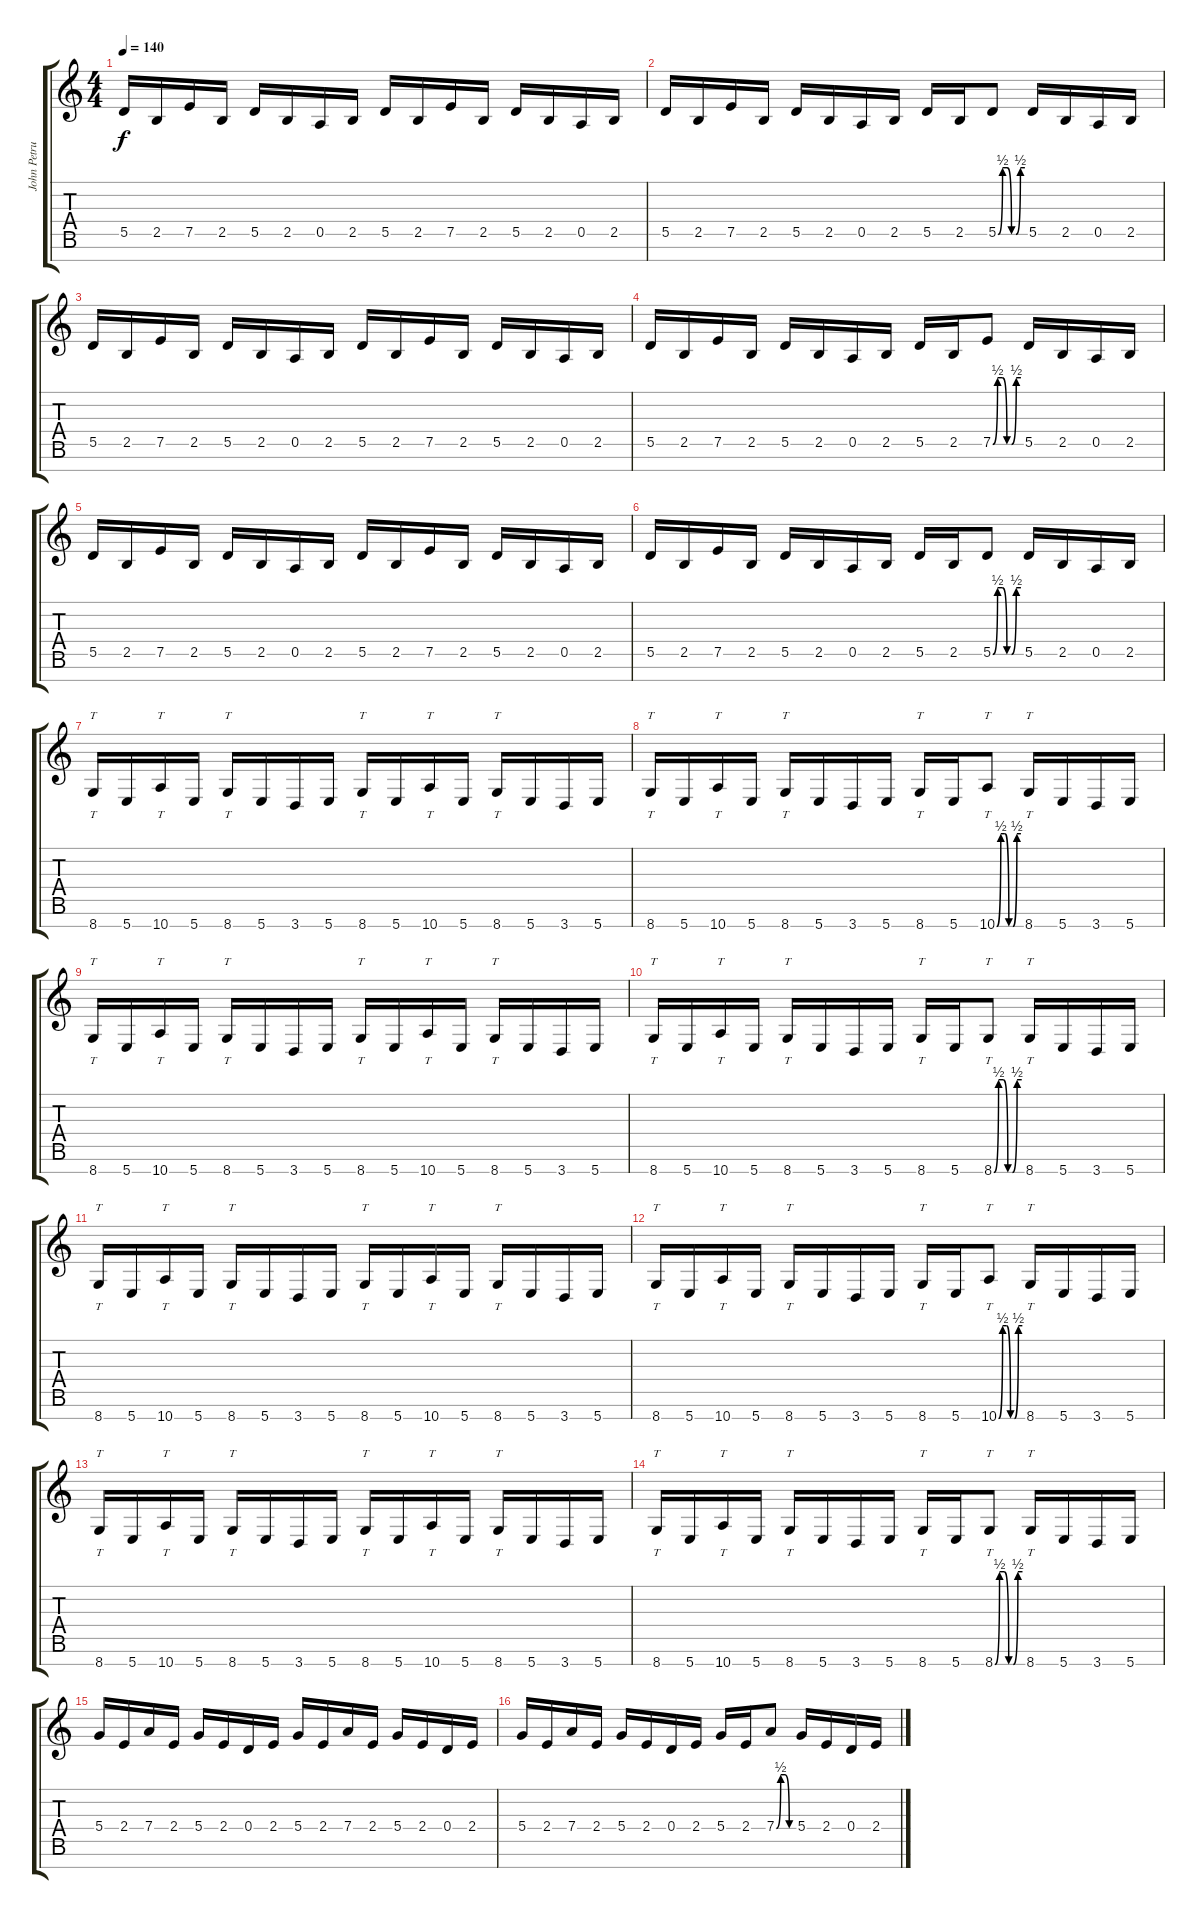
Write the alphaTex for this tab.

\track ("John Petrucci Rhythm" "John Petru") {instrument distortionguitar}
\staff {score tabs}
\tuning (E4 B3 G3 D3 A2 E2 B1) {hide}
\ts (4 4)
\tempo 140
\clef g2
\ks c
5.5.16{dy f} 2.5.16 7.5.16 2.5.16 5.5.16 2.5.16 0.5.16 2.5.16 5.5.16 2.5.16 7.5.16 2.5.16 5.5.16 2.5.16 0.5.16 2.5.16 |
5.5.16 2.5.16 7.5.16 2.5.16 5.5.16 2.5.16 0.5.16 2.5.16 5.5.16 2.5.16 5.5{be (custom 0 0 10 2 20 2 30 0 40 0 50 2 60 2)}.8 5.5.16 2.5.16 0.5.16 2.5.16 |
5.5.16 2.5.16 7.5.16 2.5.16 5.5.16 2.5.16 0.5.16 2.5.16 5.5.16 2.5.16 7.5.16 2.5.16 5.5.16 2.5.16 0.5.16 2.5.16 |
5.5.16 2.5.16 7.5.16 2.5.16 5.5.16 2.5.16 0.5.16 2.5.16 5.5.16 2.5.16 7.5{be (custom 0 0 10 2 20 2 30 0 40 0 50 2 60 2)}.8 5.5.16 2.5.16 0.5.16 2.5.16 |
5.5.16 2.5.16 7.5.16 2.5.16 5.5.16 2.5.16 0.5.16 2.5.16 5.5.16 2.5.16 7.5.16 2.5.16 5.5.16 2.5.16 0.5.16 2.5.16 |
5.5.16 2.5.16 7.5.16 2.5.16 5.5.16 2.5.16 0.5.16 2.5.16 5.5.16 2.5.16 5.5{be (custom 0 0 10 2 20 2 30 0 40 0 50 2 60 2)}.8 5.5.16 2.5.16 0.5.16 2.5.16 |
8.7.16{tt} 5.7.16 10.7.16{tt} 5.7.16 8.7.16{tt} 5.7.16 3.7.16 5.7.16 8.7.16{tt} 5.7.16 10.7.16{tt} 5.7.16 8.7.16{tt} 5.7.16 3.7.16 5.7.16 |
8.7.16{tt} 5.7.16 10.7.16{tt} 5.7.16 8.7.16{tt} 5.7.16 3.7.16 5.7.16 8.7.16{tt} 5.7.16 10.7{be (custom 0 0 10 2 20 2 30 0 40 0 50 2 60 2)}.8{tt} 8.7.16{tt} 5.7.16 3.7.16 5.7.16 |
8.7.16{tt} 5.7.16 10.7.16{tt} 5.7.16 8.7.16{tt} 5.7.16 3.7.16 5.7.16 8.7.16{tt} 5.7.16 10.7.16{tt} 5.7.16 8.7.16{tt} 5.7.16 3.7.16 5.7.16 |
8.7.16{tt} 5.7.16 10.7.16{tt} 5.7.16 8.7.16{tt} 5.7.16 3.7.16 5.7.16 8.7.16{tt} 5.7.16 8.7{be (custom 0 0 10 2 20 2 30 0 40 0 50 2 60 2)}.8{tt} 8.7.16{tt} 5.7.16 3.7.16 5.7.16 |
8.7.16{tt} 5.7.16 10.7.16{tt} 5.7.16 8.7.16{tt} 5.7.16 3.7.16 5.7.16 8.7.16{tt} 5.7.16 10.7.16{tt} 5.7.16 8.7.16{tt} 5.7.16 3.7.16 5.7.16 |
8.7.16{tt} 5.7.16 10.7.16{tt} 5.7.16 8.7.16{tt} 5.7.16 3.7.16 5.7.16 8.7.16{tt} 5.7.16 10.7{be (custom 0 0 10 2 20 2 30 0 40 0 50 2 60 2)}.8{tt} 8.7.16{tt} 5.7.16 3.7.16 5.7.16 |
8.7.16{tt} 5.7.16 10.7.16{tt} 5.7.16 8.7.16{tt} 5.7.16 3.7.16 5.7.16 8.7.16{tt} 5.7.16 10.7.16{tt} 5.7.16 8.7.16{tt} 5.7.16 3.7.16 5.7.16 |
8.7.16{tt} 5.7.16 10.7.16{tt} 5.7.16 8.7.16{tt} 5.7.16 3.7.16 5.7.16 8.7.16{tt} 5.7.16 8.7{be (custom 0 0 10 2 20 2 30 0 40 0 50 2 60 2)}.8{tt} 8.7.16{tt} 5.7.16 3.7.16 5.7.16 |
5.4.16 2.4.16 7.4.16 2.4.16 5.4.16 2.4.16 0.4.16 2.4.16 5.4.16 2.4.16 7.4.16 2.4.16 5.4.16 2.4.16 0.4.16 2.4.16 |
5.4.16 2.4.16 7.4.16 2.4.16 5.4.16 2.4.16 0.4.16 2.4.16 5.4.16 2.4.16 7.4{be (custom 0 0 15 2 30 2 45 0 60 0)}.8 5.4.16 2.4.16 0.4.16 2.4.16
